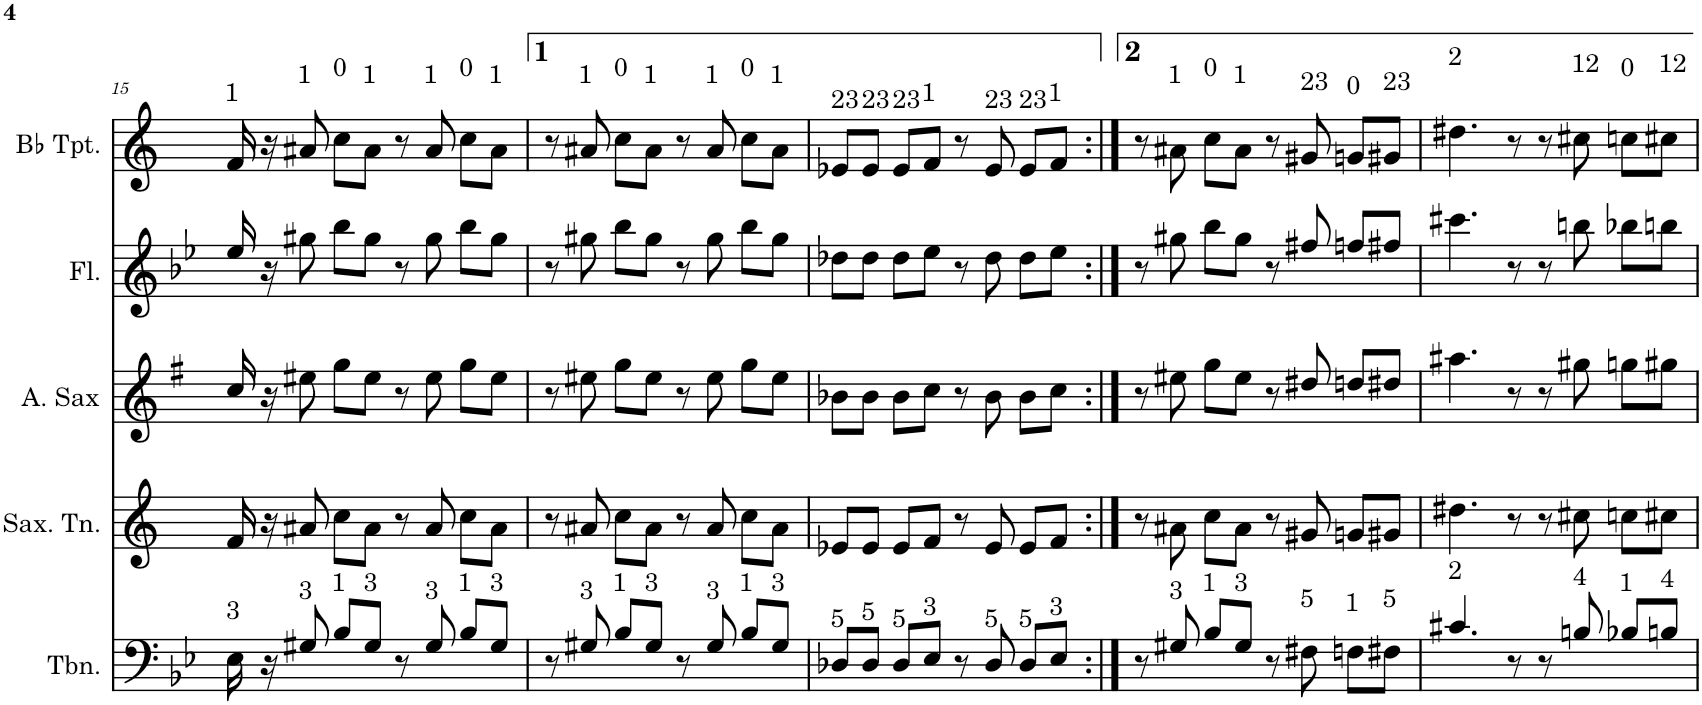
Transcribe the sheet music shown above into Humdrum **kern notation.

**kern	**kern	**kern	**kern	**kern
*part5	*part4	*part3	*part2	*part1
*staff5	*staff4	*staff3	*staff2	*staff1
*I"Trombone	*I"Saxofone Tenor	*I"Saxofone Alto	*I"Flauta Transversal	*I"Bb Trumpet
*I'Tbn.	*I'Sax. Tn.	*	*I'Fl.	*I'Bb Tpt.
!!LO:PB:g=z
*clefF4	*clefG2	*clefG2	*clefG2	*clefG2
*	*Trd8c14	*Trd5c9	*	*Trd1c2
*k[b-e-]	*k[]	*k[f#]	*k[b-e-]	*k[]
*M4/4	*M4/4	*M4/4	*M4/4	*M4/4
=15	=15	=15	=15	=15
!	!	!	!	!LO:TX:a:t=1
!LO:TX:a:t=3	!	!	!	!
16E-\	16f/	16cc/	16ee-/	16f/
16r	16r	16r	16r	16r
!	!	!	!	!LO:TX:a:t=1
!LO:TX:a:t=3	!	!	!	!
8G#X/	8a#X/	8ee#X\	8gg#X\	8a#X/
!	!	!	!	!LO:TX:a:t=0
!LO:TX:a:t=1	!	!	!	!
8B-/L	8cc\L	8gg\L	8bb-\L	8cc\L
!	!	!	!	!LO:TX:a:t=1
!LO:TX:a:t=3	!	!	!	!
8G#/J	8a#\J	8ee#\J	8gg#\J	8a#\J
8r	8r	8r	8r	8r
!	!	!	!	!LO:TX:a:t=1
!LO:TX:a:t=3	!	!	!	!
8G#/	8a#/	8ee#\	8gg#\	8a#/
!	!	!	!	!LO:TX:a:t=0
!LO:TX:a:t=1	!	!	!	!
8B-/L	8cc\L	8gg\L	8bb-\L	8cc\L
!	!	!	!	!LO:TX:a:t=1
!LO:TX:a:t=3	!	!	!	!
8G#/J	8a#\J	8ee#\J	8gg#\J	8a#\J
=16	=16	=16	=16	=16
8r	8r	8r	8r	8r
!	!	!	!	!LO:TX:a:t=1
!LO:TX:a:t=3	!	!	!	!
8G#X/	8a#X/	8ee#X\	8gg#X\	8a#X/
!	!	!	!	!LO:TX:a:t=0
!LO:TX:a:t=1	!	!	!	!
8B-/L	8cc\L	8gg\L	8bb-\L	8cc\L
!	!	!	!	!LO:TX:a:t=1
!LO:TX:a:t=3	!	!	!	!
8G#/J	8a#\J	8ee#\J	8gg#\J	8a#\J
8r	8r	8r	8r	8r
!	!	!	!	!LO:TX:a:t=1
!LO:TX:a:t=3	!	!	!	!
8G#/	8a#/	8ee#\	8gg#\	8a#/
!	!	!	!	!LO:TX:a:t=0
!LO:TX:a:t=1	!	!	!	!
8B-/L	8cc\L	8gg\L	8bb-\L	8cc\L
!	!	!	!	!LO:TX:a:t=1
!LO:TX:a:t=3	!	!	!	!
8G#/J	8a#\J	8ee#\J	8gg#\J	8a#\J
=17	=17	=17	=17	=17
!	!	!	!	!LO:TX:a:t=23
!LO:TX:a:t=5	!	!	!	!
8D-X/L	8e-X/L	8b-X\L	8dd-X\L	8e-X/L
!	!	!	!	!LO:TX:a:t=23
!LO:TX:a:t=5	!	!	!	!
8D-/J	8e-/J	8b-\J	8dd-\J	8e-/J
!	!	!	!	!LO:TX:a:t=23
!LO:TX:a:t=5	!	!	!	!
8D-/L	8e-/L	8b-\L	8dd-\L	8e-/L
!	!	!	!	!LO:TX:a:t=1
!LO:TX:a:t=3	!	!	!	!
8E-/J	8f/J	8cc\J	8ee-\J	8f/J
8r	8r	8r	8r	8r
!	!	!	!	!LO:TX:a:t=23
!LO:TX:a:t=5	!	!	!	!
8D-/	8e-/	8b-\	8dd-\	8e-/
!	!	!	!	!LO:TX:a:t=23
!LO:TX:a:t=5	!	!	!	!
8D-/L	8e-/L	8b-\L	8dd-\L	8e-/L
!	!	!	!	!LO:TX:a:t=1
!LO:TX:a:t=3	!	!	!	!
8E-/J	8f/J	8cc\J	8ee-\J	8f/J
=18:|!	=18:|!	=18:|!	=18:|!	=18:|!
8r	8r	8r	8r	8r
!	!	!	!	!LO:TX:a:t=1
!LO:TX:a:t=3	!	!	!	!
8G#X/	8a#X\	8ee#X\	8gg#X\	8a#X\
!	!	!	!	!LO:TX:a:t=0
!LO:TX:a:t=1	!	!	!	!
8B-/L	8cc\L	8gg\L	8bb-\L	8cc\L
!	!	!	!	!LO:TX:a:t=1
!LO:TX:a:t=3	!	!	!	!
8G#/J	8a#\J	8ee#\J	8gg#\J	8a#\J
8r	8r	8r	8r	8r
!	!	!	!	!LO:TX:a:t=23
!LO:TX:a:t=5	!	!	!	!
8F#X\	8g#X/	8dd#X/	8ff#X/	8g#X/
!	!	!	!	!LO:TX:a:t=0
!LO:TX:a:t=1	!	!	!	!
8Fn\L	8gn/L	8ddn/L	8ffn/L	8gn/L
!	!	!	!	!LO:TX:a:t=23
!LO:TX:a:t=5	!	!	!	!
8F#X\J	8g#X/J	8dd#X/J	8ff#X/J	8g#X/J
=19	=19	=19	=19	=19
!	!	!	!	!LO:TX:a:t=2
!LO:TX:a:t=2	!	!	!	!
4.c#X/	4.dd#X\	4.aa#X\	4.ccc#X\	4.dd#X\
8r	8r	8r	8r	8r
8r	8r	8r	8r	8r
!	!	!	!	!LO:TX:a:t=12
!LO:TX:a:t=4	!	!	!	!
8Bn/	8cc#X\	8gg#X\	8bbn\	8cc#X\
!	!	!	!	!LO:TX:a:t=0
!LO:TX:a:t=1	!	!	!	!
8B-X/L	8ccn\L	8ggn\L	8bb-X\L	8ccn\L
!	!	!	!	!LO:TX:a:t=12
!LO:TX:a:t=4	!	!	!	!
8Bn/J	8cc#X\J	8gg#X\J	8bbn\J	8cc#X\J
=	=	=	=	=
*-	*-	*-	*-	*-
